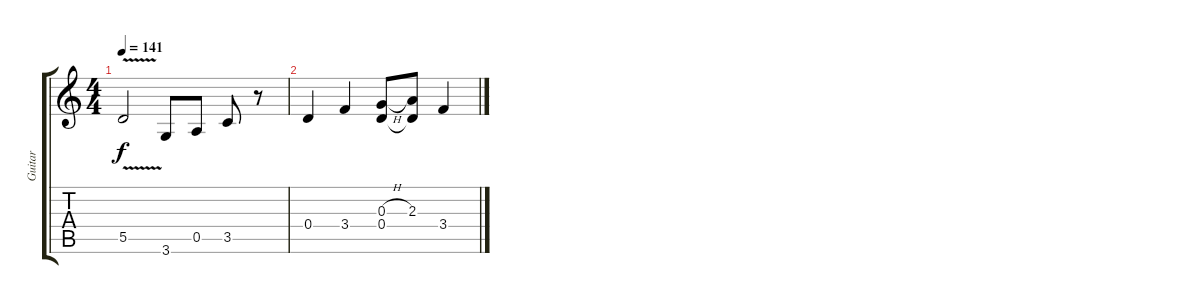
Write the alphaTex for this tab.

\track ("Guitar" "Guitar") {instrument overdrivenguitar}
\staff {score tabs}
\tuning (E4 B3 G3 D3 A2 E2) {hide}
\ts (4 4)
\tempo 141
\clef g2
\ks c
5.5{v}.2{dy f} 3.6.8 0.5.8 3.5.8 r.8 |
0.4.4 3.4.4 (0.3{h} 0.4).8 (2.3 0.4{t}).8 3.4.4
